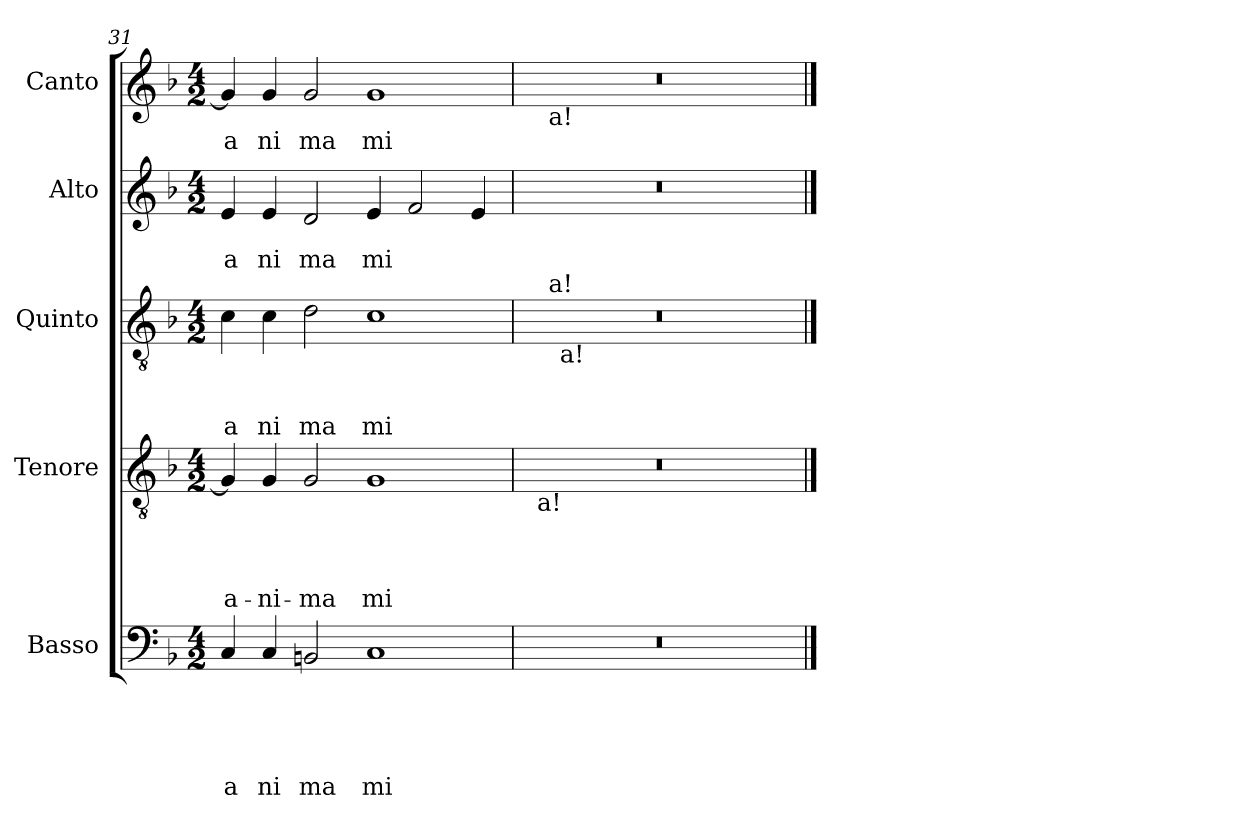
**kern	**text	**text	**text	**text	**text	**kern	**text	**text	**text	**text	**kern	**text	**text	**text	**kern	**text	**text	**kern	**text
*part5	*part5	*part5	*part5	*part5	*part5	*part4	*part4	*part4	*part4	*part4	*part3	*part3	*part3	*part3	*part2	*part2	*part2	*part1	*part1
*staff5	*staff5	*staff5	*staff5	*staff5	*staff5	*staff4	*staff4	*staff4	*staff4	*staff4	*staff3	*staff3	*staff3	*staff3	*staff2	*staff2	*staff2	*staff1	*staff1
*I"Basso	*	*	*	*	*	*I"Tenore	*	*	*	*	*I"Quinto	*	*	*	*I"Alto	*	*	*I"Canto	*
*clefF4	*	*	*	*	*	*clefGv2	*	*	*	*	*clefGv2	*	*	*	*clefG2	*	*	*clefG2	*
*ITrd-3c-5	*	*	*	*	*	*ITrd-3c-5	*	*	*	*	*ITrd-3c-5	*	*	*	*ITrd-3c-5	*	*	*	*
*k[b-e-]	*	*	*	*	*	*k[b-e-]	*	*	*	*	*k[b-e-]	*	*	*	*k[b-e-]	*	*	*k[b-]	*
*B-:	*	*	*	*	*	*B-:	*	*	*	*	*B-:	*	*	*	*B-:	*	*	*F:	*
*M4/2	*	*	*	*	*	*M4/2	*	*	*	*	*M4/2	*	*	*	*M4/2	*	*	*M4/2	*
=31	=31	=31	=31	=31	=31	=31	=31	=31	=31	=31	=31	=31	=31	=31	=31	=31	=31	=31	=31
!	!	!	!	!	!LO:LY:b:rj	!	!	!	!	!LO:LY:b:rj	!	!	!	!LO:LY:b:rj	!	!	!LO:LY:b:rj	!	!LO:LY:b:rj
4F/	.	.	.	.	a	4c/]	.	.	.	a-	4f\	.	.	a	4a/	.	a	4g/]	a
!	!	!	!	!	!LO:LY:b	!	!	!	!	!LO:LY:b	!	!	!	!LO:LY:b	!	!	!LO:LY:b	!	!LO:LY:b
4F/	.	.	.	.	ni	4c/	.	.	.	-ni-	4f\	.	.	ni	4a/	.	ni	4g/	ni
!	!	!	!	!	!LO:LY:b	!	!	!	!	!LO:LY:b	!	!	!	!LO:LY:b	!	!	!LO:LY:b	!	!LO:LY:b
2En/	.	.	.	.	ma	2c/	.	.	.	-ma	2g\	.	.	ma	2g/	.	ma	2g/	ma
!	!	!	!	!	!LO:LY:b	!	!	!	!	!LO:LY:b	!	!	!	!LO:LY:b	!	!	!LO:LY:b	!	!LO:LY:b
1F	.	.	.	.	mi	1c	.	.	.	mi-	1f	.	.	mi	4a/	.	mi	1g	mi
.	.	.	.	.	.	.	.	.	.	.	.	.	.	.	2b-/	.	.	.	.
.	.	.	.	.	.	.	.	.	.	.	.	.	.	.	4a/	.	.	.	.
=32	=32	=32	=32	=32	=32	=32	=32	=32	=32	=32	=32	=32	=32	=32	=32	=32	=32	=32	=32
*	*	*	*	*	*	*^	*	*	*	*	*^	*	*	*	*	*	*	*^	*
*	*	*	*	*	*	*	*	*	*	*	*	*	*^	*	*	*	*	*	*	*	*	*
0r	.	.	.	.	.	0r	16ryy	.	.	.	.	0r	16.ryy	8ryy	.	.	.	0r	.	.	0r	16.ryy	.
!	!	!	!	!	!	!	!LO:TX:b:t=a!	!	!	!	!	!	!	!	!	!	!	!	!	!	!	!	!
.	.	.	.	.	.	.	1ryy	.	.	.	.	.	.	.	.	.	.	.	.	.	.	.	.
!	!	!	!	!	!	!	!	!	!	!	!	!	!	!	!	!	!	!	!	!	!	!LO:TX:b:t=a!	!
!	!	!	!	!	!	!	!	!	!	!	!	!	!LO:TX:a:t=a!	!	!	!	!	!	!	!	!	!	!
.	.	.	.	.	.	.	.	.	.	.	.	.	1ryy	.	.	.	.	.	.	.	.	1ryy	.
!	!	!	!	!	!	!	!	!	!	!	!	!	!	!LO:TX:b:t=a!	!	!	!	!	!	!	!	!	!
.	.	.	.	.	.	.	.	.	.	.	.	.	.	1...ryy	.	.	.	.	.	.	.	.	.
.	.	.	.	.	.	.	2...ryy	.	.	.	.	.	.	.	.	.	.	.	.	.	.	.	.
.	.	.	.	.	.	.	.	.	.	.	.	.	2ryy	.	.	.	.	.	.	.	.	2ryy	.
.	.	.	.	.	.	.	.	.	.	.	.	.	4ryy	.	.	.	.	.	.	.	.	4ryy	.
.	.	.	.	.	.	.	.	.	.	.	.	.	8ryy	.	.	.	.	.	.	.	.	8ryy	.
.	.	.	.	.	.	.	.	.	.	.	.	.	32ryy	.	.	.	.	.	.	.	.	32ryy	.
*	*	*	*	*	*	*v	*v	*	*	*	*	*	*	*	*	*	*	*	*	*	*v	*v	*
*	*	*	*	*	*	*	*	*	*	*	*v	*v	*v	*	*	*	*	*	*	*	*
==	==	==	==	==	==	==	==	==	==	==	==	==	==	==	==	==	==	==	==
*-	*-	*-	*-	*-	*-	*-	*-	*-	*-	*-	*-	*-	*-	*-	*-	*-	*-	*-	*-
